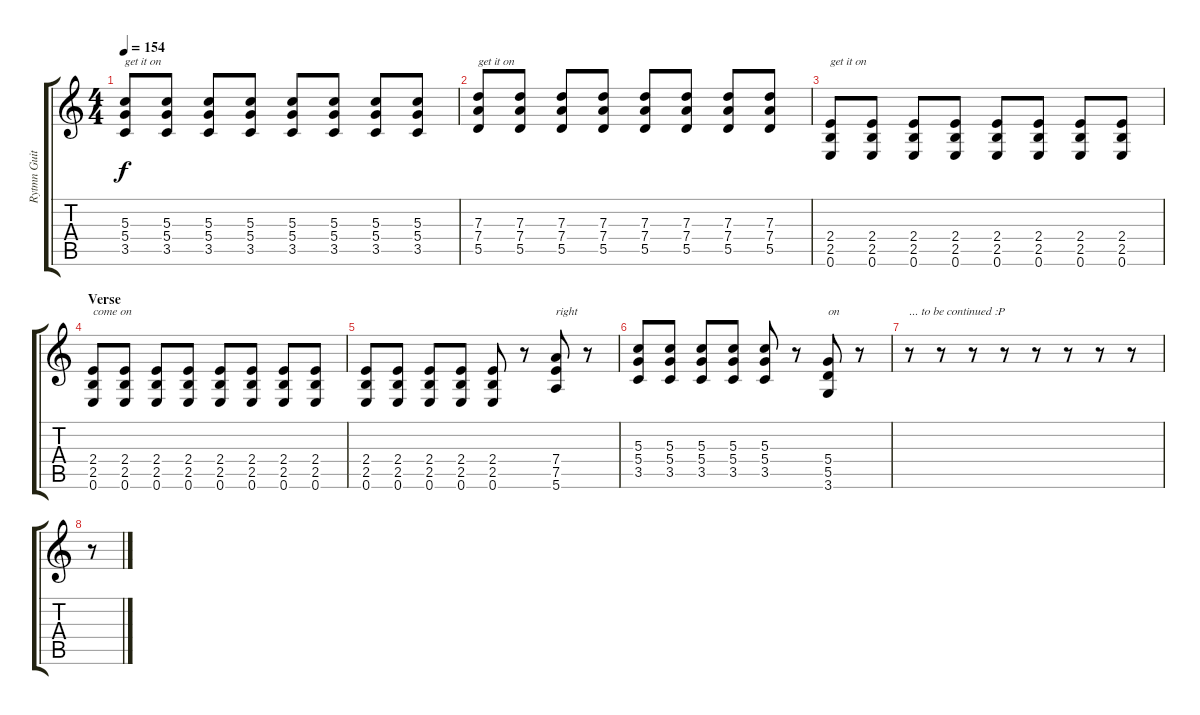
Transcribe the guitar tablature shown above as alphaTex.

\track ("Rytmn Guitar" "Rytmn Guit") {instrument distortionguitar}
\staff {score tabs}
\tuning (E4 B3 G3 D3 A2 E2) {hide}
\ts (4 4)
\tempo 154
\clef g2
\ks c
(5.3 5.4 3.5).8{txt "get it on" dy f} (5.3 5.4 3.5).8 (5.3 5.4 3.5).8 (5.3 5.4 3.5).8 (5.3 5.4 3.5).8 (5.3 5.4 3.5).8 (5.3 5.4 3.5).8 (5.3 5.4 3.5).8 |
(7.3 7.4 5.5).8{txt "get it on"} (7.3 7.4 5.5).8 (7.3 7.4 5.5).8 (7.3 7.4 5.5).8 (7.3 7.4 5.5).8 (7.3 7.4 5.5).8 (7.3 7.4 5.5).8 (7.3 7.4 5.5).8 |
(2.4 2.5 0.6).8{txt "get it on "} (2.4 2.5 0.6).8 (2.4 2.5 0.6).8 (2.4 2.5 0.6).8 (2.4 2.5 0.6).8 (2.4 2.5 0.6).8 (2.4 2.5 0.6).8 (2.4 2.5 0.6).8 |
\section ("" "Verse")
(2.4 2.5 0.6).8{txt "come on"} (2.4 2.5 0.6).8 (2.4 2.5 0.6).8 (2.4 2.5 0.6).8 (2.4 2.5 0.6).8 (2.4 2.5 0.6).8 (2.4 2.5 0.6).8 (2.4 2.5 0.6).8 |
(2.4 2.5 0.6).8 (2.4 2.5 0.6).8 (2.4 2.5 0.6).8 (2.4 2.5 0.6).8 (2.4 2.5 0.6).8 r.8 (7.4 7.5 5.6).8{txt "right"} r.8 |
(5.3 5.4 3.5).8 (5.3 5.4 3.5).8 (5.3 5.4 3.5).8 (5.3 5.4 3.5).8 (5.3 5.4 3.5).8 r.8 (5.4 5.5 3.6).8{txt "on"} r.8 |
r.8{txt "... to be continued :P"} r.8 r.8 r.8 r.8 r.8 r.8 r.8 |
r.8
